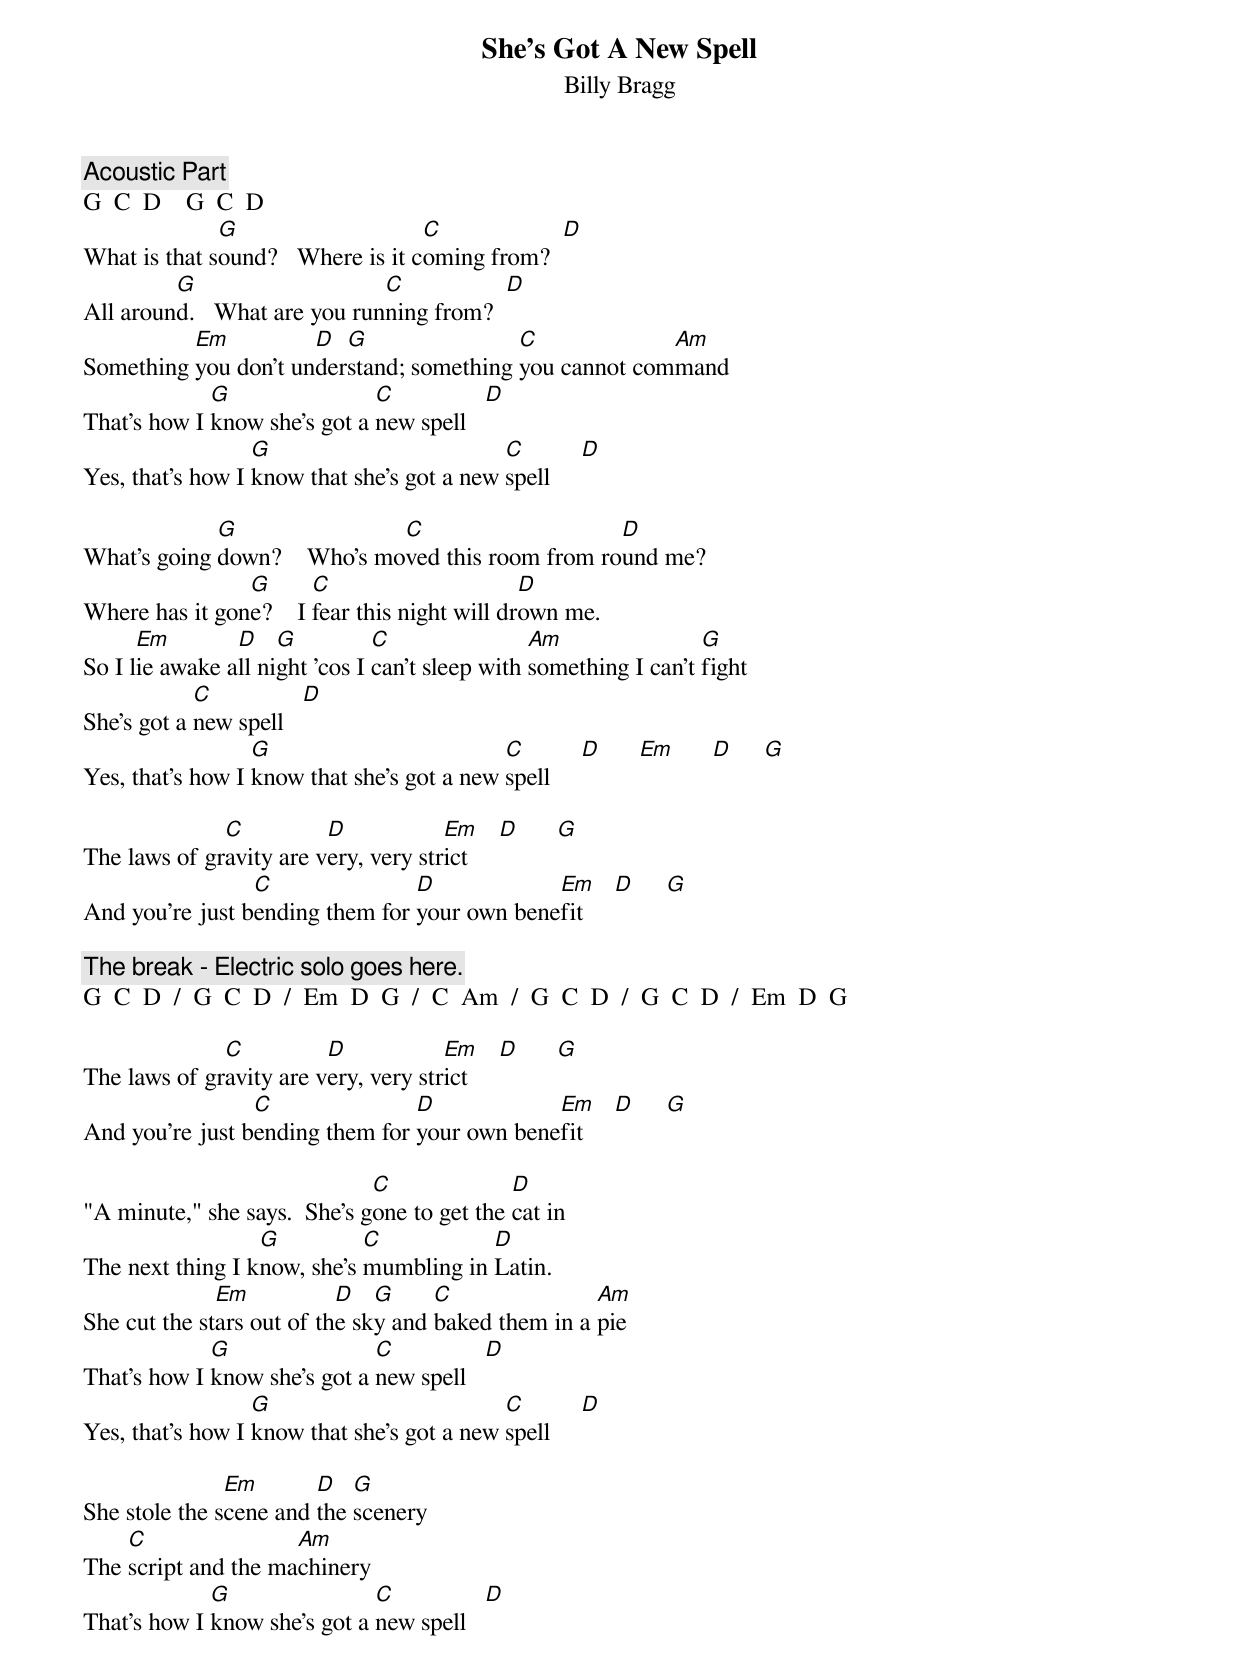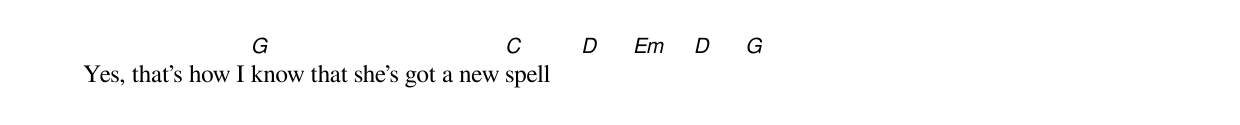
{no_grid}
{t:She's Got A New Spell}
{st:Billy Bragg}
{c:Acoustic Part}
G  C  D    G  C  D
What is that s[G]ound?   Where is it c[C]oming from?  [D]
All aroun[G]d.   What are you run[C]ning from?  [D]
Something [Em]you don't un[D]der[G]stand; something [C]you cannot com[Am]mand
That's how I [G]know she's got a [C]new spell   [D]
Yes, that's how I [G]know that she's got a new [C]spell     [D]

What's going [G]down?    Who's mo[C]ved this room from ro[D]und me?
Where has it gon[G]e?    I [C]fear this night will dr[D]own me.
So I l[Em]ie awake a[D]ll ni[G]ght 'cos I [C]can't sleep with [Am]something I can't [G]fight
She's got a [C]new spell   [D]
Yes, that's how I [G]know that she's got a new [C]spell     [D]      [Em]      [D]     [G]

The laws of gr[C]avity are v[D]ery, very str[Em]ict     [D]      [G]
And you're just b[C]ending them for [D]your own bene[Em]fit     [D]     [G]

{c: The break - Electric solo goes here.}
G  C  D  /  G  C  D  /  Em  D  G  /  C  Am  /  G  C  D  /  G  C  D  /  Em  D  G

The laws of gr[C]avity are v[D]ery, very str[Em]ict     [D]      [G]
And you're just b[C]ending them for [D]your own bene[Em]fit     [D]     [G]

"A minute," she says.  She's g[C]one to get the [D]cat in
The next thing I k[G]now, she's [C]mumbling in [D]Latin.
She cut the st[Em]ars out of th[D]e sk[G]y and [C]baked them in a [Am]pie
That's how I [G]know she's got a [C]new spell   [D]
Yes, that's how I [G]know that she's got a new [C]spell     [D]

She stole the s[Em]cene and [D]the [G]scenery
The [C]script and the ma[Am]chinery
That's how I [G]know she's got a [C]new spell   [D]
Yes, that's how I [G]know that she's got a new [C]spell     [D]     [Em]    [D]     [G]
